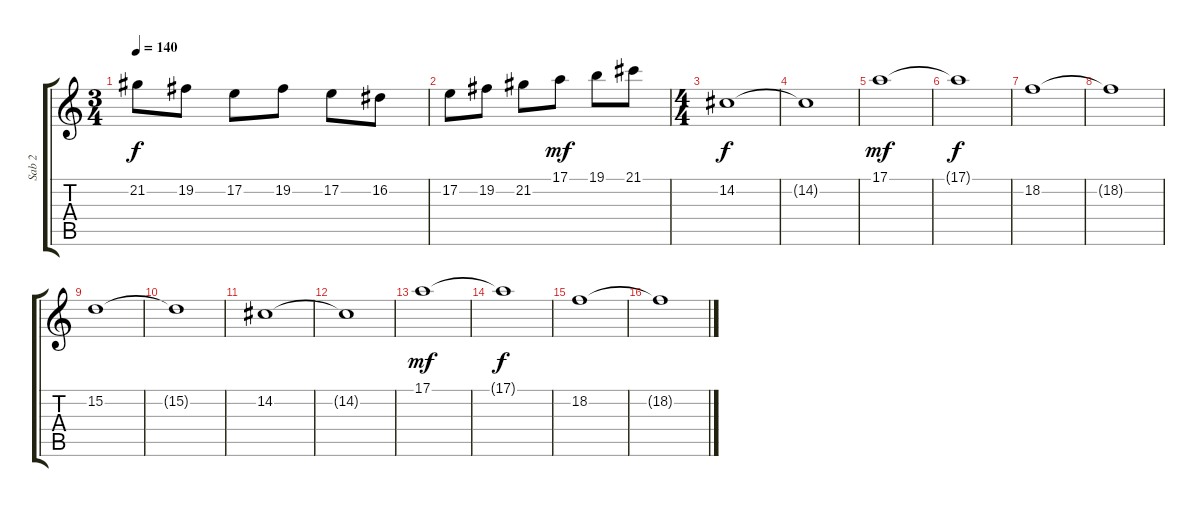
\track ("Sab 2" "Sab 2") {instrument stringensemble1}
\staff {score tabs}
\tuning (E4 B3 G3 D3 A2 E2) {hide}
\ts (3 4)
\tempo 140
\clef g2
\ks c
21.2.8{dy f} 19.2.8 17.2.8 19.2.8 17.2.8 16.2.8 |
17.2.8 19.2.8 21.2.8 17.1.8{dy mf} 19.1.8 21.1.8 |
\ts (4 4)
14.2.1{dy f} |
14.2{t}.1 |
17.1.1{dy mf} |
17.1{t}.1{dy f} |
18.2.1 |
18.2{t}.1 |
15.2.1 |
15.2{t}.1 |
14.2.1 |
14.2{t}.1 |
17.1.1{dy mf} |
17.1{t}.1{dy f} |
18.2.1 |
18.2{t}.1
